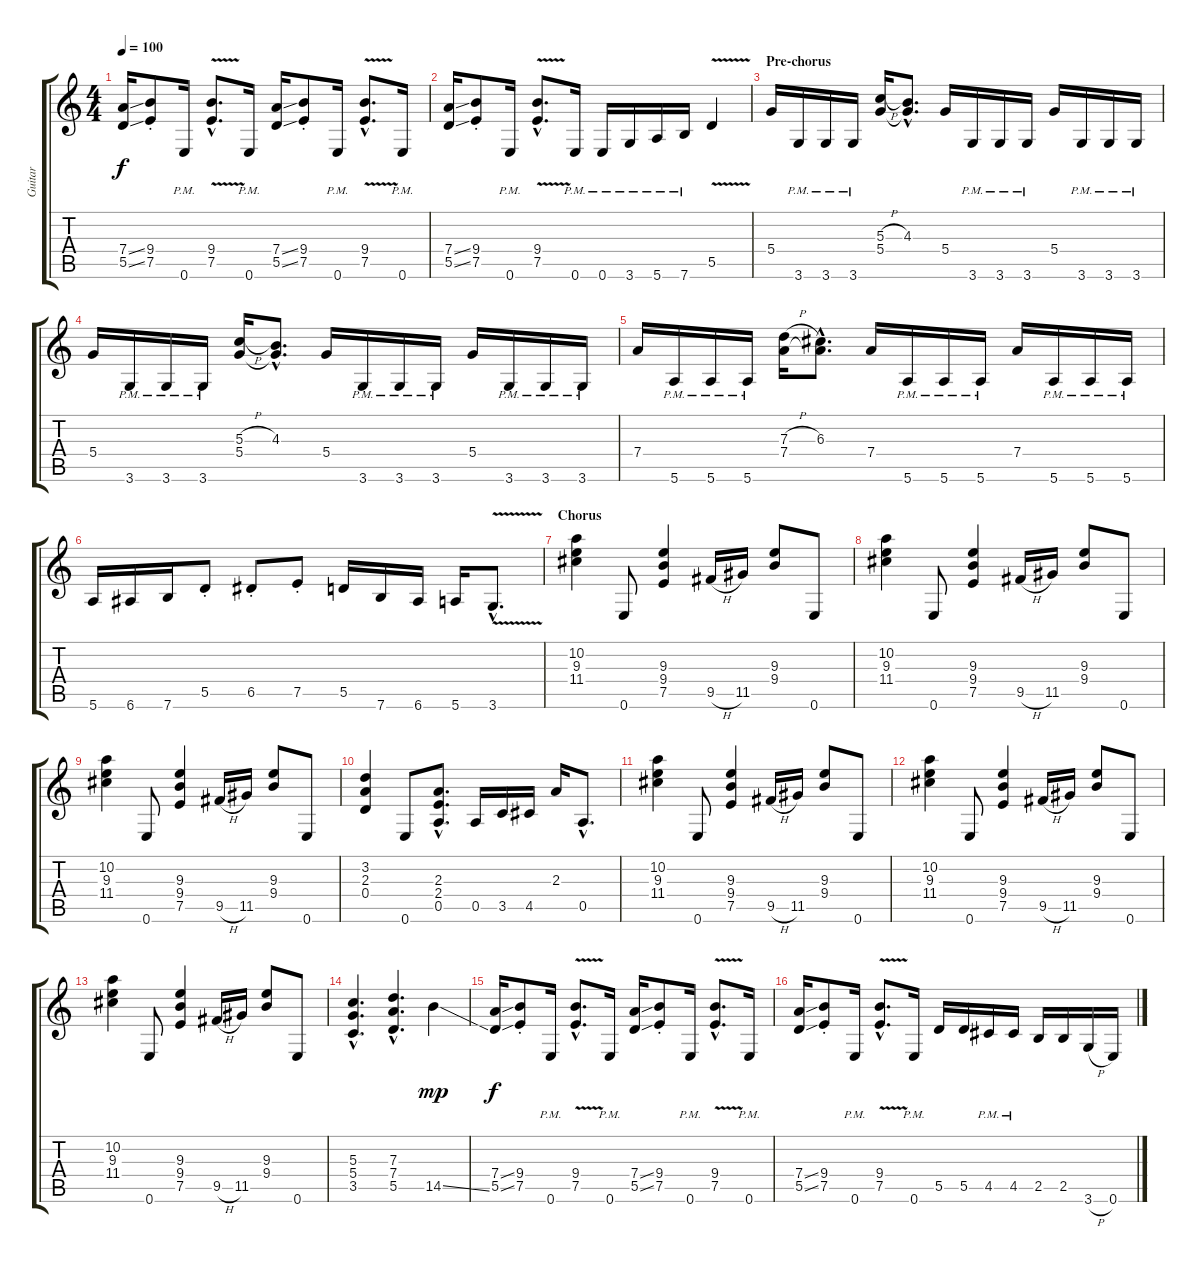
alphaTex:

\track ("Guitar" "Guitar") {instrument distortionguitar}
\staff {score tabs}
\tuning (E4 B3 G3 D3 A2 E2) {hide}
\ts (4 4)
\tempo 100
\clef g2
\ks c
(7.4{ss} 5.5{ss}).16{dy f} (9.4{st} 7.5{st}).8 0.6{pm}.16 (9.4{v hac} 7.5{v hac}).8{d} 0.6{pm}.16 (7.4{ss} 5.5{ss}).16 (9.4{st} 7.5{st}).8 0.6{pm}.16 (9.4{v hac} 7.5{v hac}).8{d} 0.6{pm}.16 |
(7.4{ss} 5.5{ss}).16 (9.4{st} 7.5{st}).8 0.6{pm}.16 (9.4{v hac} 7.5{v hac}).8{d} 0.6{pm}.16 0.6{pm}.16 3.6{pm}.16 5.6{pm}.16 7.6{pm}.16 5.5{v}.4 |
\section ("" "Pre-chorus")
5.4.16 3.6{pm}.16 3.6{pm}.16 3.6{pm}.16 (5.3{h} 5.4).16 (4.3{hac} 5.4{hac t}).8{d} 5.4.16 3.6{pm}.16 3.6{pm}.16 3.6{pm}.16 5.4.16 3.6{pm}.16 3.6{pm}.16 3.6{pm}.16 |
5.4.16 3.6{pm}.16 3.6{pm}.16 3.6{pm}.16 (5.3{h} 5.4).16 (4.3{hac} 5.4{hac t}).8{d} 5.4.16 3.6{pm}.16 3.6{pm}.16 3.6{pm}.16 5.4.16 3.6{pm}.16 3.6{pm}.16 3.6{pm}.16 |
7.4.16 5.6{pm}.16 5.6{pm}.16 5.6{pm}.16 (7.3{h} 7.4).16 (6.3{hac} 7.4{hac t}).8{d} 7.4.16 5.6{pm}.16 5.6{pm}.16 5.6{pm}.16 7.4.16 5.6{pm}.16 5.6{pm}.16 5.6{pm}.16 |
5.6.16 6.6.16 7.6.16 5.5{st}.8 6.5{st}.8 7.5{st}.8 5.5.16 7.6.16 6.6.16 5.6.16 3.6{v hac}.8{d} |
\section ("" "Chorus")
(10.2 9.3 11.4).4 0.6.8 (9.3 9.4 7.5).4 9.5{h}.16 11.5.16 (9.3 9.4).8 0.6.8 |
(10.2 9.3 11.4).4 0.6.8 (9.3 9.4 7.5).4 9.5{h}.16 11.5.16 (9.3 9.4).8 0.6.8 |
(10.2 9.3 11.4).4 0.6.8 (9.3 9.4 7.5).4 9.5{h}.16 11.5.16 (9.3 9.4).8 0.6.8 |
(3.2 2.3 0.4).4 0.6.8 (2.3{hac} 2.4{hac} 0.5{hac}).8{d} 0.5.16 3.5.16 4.5.16 2.3.16 0.5{hac}.8{d} |
(10.2 9.3 11.4).4 0.6.8 (9.3 9.4 7.5).4 9.5{h}.16 11.5.16 (9.3 9.4).8 0.6.8 |
(10.2 9.3 11.4).4 0.6.8 (9.3 9.4 7.5).4 9.5{h}.16 11.5.16 (9.3 9.4).8 0.6.8 |
(10.2 9.3 11.4).4 0.6.8 (9.3 9.4 7.5).4 9.5{h}.16 11.5.16 (9.3 9.4).8 0.6.8 |
(5.3{hac} 5.4{hac} 3.5{hac}).4{d} (7.3{hac} 7.4{hac} 5.5{hac}).4{d} 14.5{ss}.4{dy mp} |
(7.4{ss} 5.5{ss}).16{dy f} (9.4{st} 7.5{st}).8 0.6{pm}.16 (9.4{v hac} 7.5{v hac}).8{d} 0.6{pm}.16 (7.4{ss} 5.5{ss}).16 (9.4{st} 7.5{st}).8 0.6{pm}.16 (9.4{v hac} 7.5{v hac}).8{d} 0.6{pm}.16 |
(7.4{ss} 5.5{ss}).16 (9.4{st} 7.5{st}).8 0.6{pm}.16 (9.4{v hac} 7.5{v hac}).8{d} 0.6{pm}.16 5.5.16 5.5.16 4.5{pm}.16 4.5{pm}.16 2.5.16 2.5.16 3.6{h}.16 0.6.16
